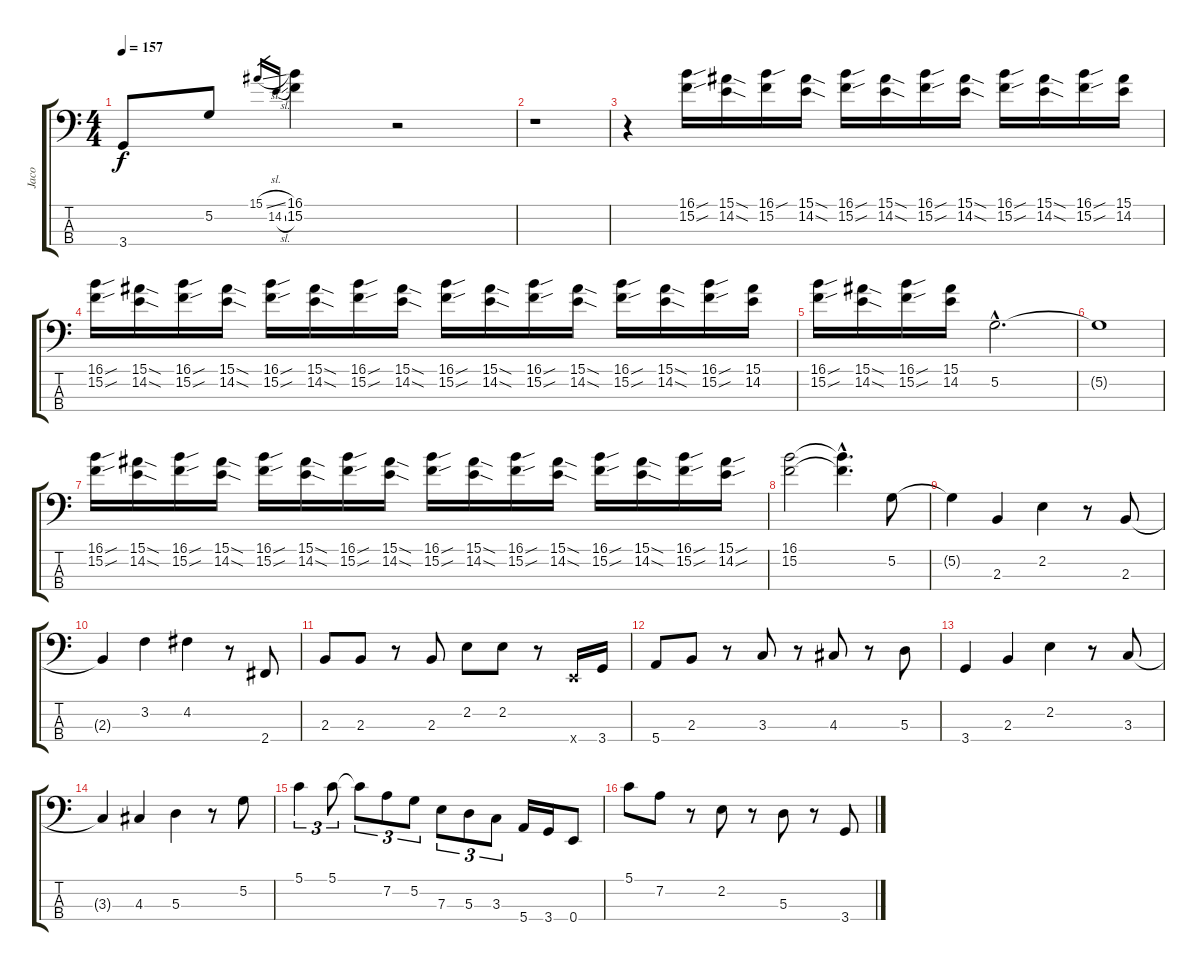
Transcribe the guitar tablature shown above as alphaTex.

\track ("Jaco" "Jaco") {instrument fretlessbass}
\staff {score tabs}
\tuning (G2 D2 A1 E1) {hide}
\ts (4 4)
\tempo 157
\clef f4
\ks c
3.4.8{dy f} 5.2.8 15.1{sl}.16{gr} 14.2{sl}.16{gr} (16.1 15.2).4 r.2 |
r.1 |
r.4 (16.1{sou} 15.2{sou}).16 (15.1{sod} 14.2{sod}).16 (16.1{sou} 15.2).16 (15.1{sod} 14.2{sod}).16 (16.1{sou} 15.2{sou}).16 (15.1{sod} 14.2{sod}).16 (16.1{sou} 15.2{sou}).16 (15.1{sod} 14.2{sod}).16 (16.1{sou} 15.2{sou}).16 (15.1{sod} 14.2{sod}).16 (16.1{sou} 15.2{sou}).16 (15.1 14.2).16 |
(16.1{sou} 15.2{sou}).16 (15.1{sod} 14.2{sod}).16 (16.1{sou} 15.2{sou}).16 (15.1{sod} 14.2{sod}).16 (16.1{sou} 15.2{sou}).16 (15.1{sod} 14.2{sod}).16 (16.1{sou} 15.2{sou}).16 (15.1{sod} 14.2{sod}).16 (16.1{sou} 15.2{sou}).16 (15.1{sod} 14.2{sod}).16 (16.1{sou} 15.2{sou}).16 (15.1{sod} 14.2{sod}).16 (16.1{sou} 15.2{sou}).16 (15.1{sod} 14.2{sod}).16 (16.1{sou} 15.2{sou}).16 (15.1 14.2).16 |
(16.1{sou} 15.2{sou}).16 (15.1{sod} 14.2{sod}).16 (16.1{sou} 15.2{sou}).16 (15.1 14.2).16 5.2{hac}.2{d} |
5.2{t}.1 |
(16.1{sou} 15.2{sou}).16 (15.1{sod} 14.2{sod}).16 (16.1{sou} 15.2{sou}).16 (15.1{sod} 14.2{sod}).16 (16.1{sou} 15.2{sou}).16 (15.1{sod} 14.2{sod}).16 (16.1{sou} 15.2{sou}).16 (15.1{sod} 14.2{sod}).16 (16.1{sou} 15.2{sou}).16 (15.1{sod} 14.2{sod}).16 (16.1{sou} 15.2{sou}).16 (15.1{sod} 14.2{sod}).16 (16.1{sou} 15.2{sou}).16 (15.1{sod} 14.2{sod}).16 (16.1{sou} 15.2{sou}).16 (15.1{sou} 14.2{sou}).16 |
(16.1 15.2).2 (16.1{hac t} 15.2{hac t}).4{d} 5.2.8 |
5.2{t}.4 2.3.4 2.2.4 r.8 2.3.8 |
2.3{t}.4 3.2.4 4.2.4 r.8 2.4.8 |
2.3.8 2.3.8 r.8 2.3.8 2.2.8 2.2.8 r.8 0.4{x}.16 3.4.16 |
5.4.8 2.3.8 r.8 3.3.8 r.8 4.3.8 r.8 5.3.8 |
3.4.4 2.3.4 2.2.4 r.8 3.3.8 |
3.3{t}.4 4.3.4 5.3.4 r.8 5.2.8 |
5.1.4{tu (3 2)} 5.1.8{tu (3 2)} 5.1{t}.8{tu (3 2)} 7.2.8{tu (3 2)} 5.2.8{tu (3 2)} 7.3.8{tu (3 2)} 5.3.8{tu (3 2)} 3.3.8{tu (3 2)} 5.4.16 3.4.16 0.4.8 |
5.1.8 7.2.8 r.8 2.2.8 r.8 5.3.8 r.8 3.4.8
